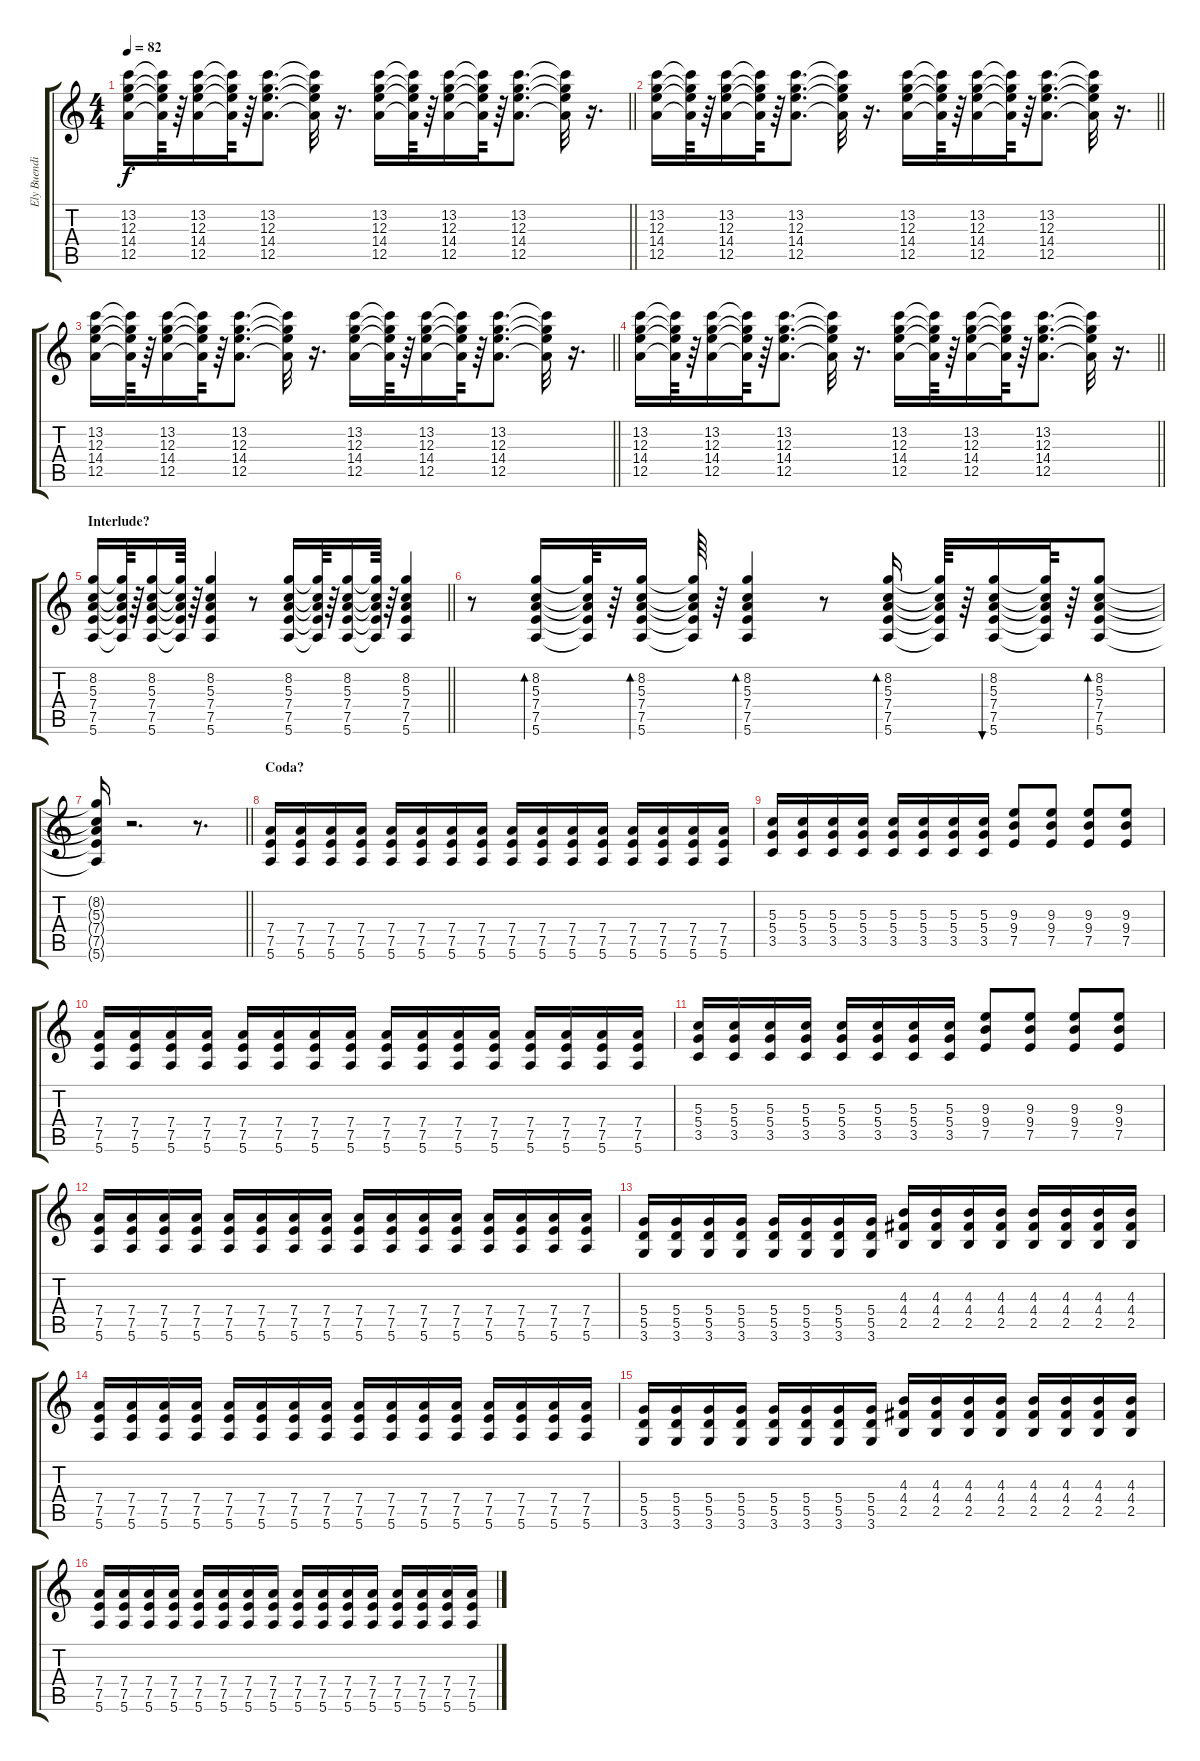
\track ("Ely Buendia(Rhythm)" "Ely Buendi") {instrument overdrivenguitar}
\staff {score tabs}
\tuning (E4 B3 G3 D3 A2 E2) {hide}
\ts (4 4)
\section ("" "")
\tempo 82
\clef g2
\barLineRight lightlight
\ks c
(13.2 12.3 14.4 12.5).16{dy f volume 13 balance 5 instrument overdrivenguitar} (13.2{t} 12.3{t} 14.4{t} 12.5{t}).64 r.64 (13.2 12.3 14.4 12.5).16 (13.2{t} 12.3{t} 14.4{t} 12.5{t}).64 r.64 (13.2 12.3 14.4 12.5).8{d} (13.2{t} 12.3{t} 14.4{t} 12.5{t}).32 r.16{d} (13.2 12.3 14.4 12.5).16 (13.2{t} 12.3{t} 14.4{t} 12.5{t}).64 r.64 (13.2 12.3 14.4 12.5).16 (13.2{t} 12.3{t} 14.4{t} 12.5{t}).64 r.64 (13.2 12.3 14.4 12.5).8{d} (13.2{t} 12.3{t} 14.4{t} 12.5{t}).32 r.16{d} |
\barLineRight lightlight
(13.2 12.3 14.4 12.5).16 (13.2{t} 12.3{t} 14.4{t} 12.5{t}).64 r.64 (13.2 12.3 14.4 12.5).16 (13.2{t} 12.3{t} 14.4{t} 12.5{t}).64 r.64 (13.2 12.3 14.4 12.5).8{d} (13.2{t} 12.3{t} 14.4{t} 12.5{t}).32 r.16{d} (13.2 12.3 14.4 12.5).16 (13.2{t} 12.3{t} 14.4{t} 12.5{t}).64 r.64 (13.2 12.3 14.4 12.5).16 (13.2{t} 12.3{t} 14.4{t} 12.5{t}).64 r.64 (13.2 12.3 14.4 12.5).8{d} (13.2{t} 12.3{t} 14.4{t} 12.5{t}).32 r.16{d} |
\barLineRight lightlight
(13.2 12.3 14.4 12.5).16 (13.2{t} 12.3{t} 14.4{t} 12.5{t}).64 r.64 (13.2 12.3 14.4 12.5).16 (13.2{t} 12.3{t} 14.4{t} 12.5{t}).64 r.64 (13.2 12.3 14.4 12.5).8{d} (13.2{t} 12.3{t} 14.4{t} 12.5{t}).32 r.16{d} (13.2 12.3 14.4 12.5).16 (13.2{t} 12.3{t} 14.4{t} 12.5{t}).64 r.64 (13.2 12.3 14.4 12.5).16 (13.2{t} 12.3{t} 14.4{t} 12.5{t}).64 r.64 (13.2 12.3 14.4 12.5).8{d} (13.2{t} 12.3{t} 14.4{t} 12.5{t}).32 r.16{d} |
\barLineRight lightlight
(13.2 12.3 14.4 12.5).16 (13.2{t} 12.3{t} 14.4{t} 12.5{t}).64 r.64 (13.2 12.3 14.4 12.5).16 (13.2{t} 12.3{t} 14.4{t} 12.5{t}).64 r.64 (13.2 12.3 14.4 12.5).8{d} (13.2{t} 12.3{t} 14.4{t} 12.5{t}).32 r.16{d} (13.2 12.3 14.4 12.5).16 (13.2{t} 12.3{t} 14.4{t} 12.5{t}).64 r.64 (13.2 12.3 14.4 12.5).16 (13.2{t} 12.3{t} 14.4{t} 12.5{t}).64 r.64 (13.2 12.3 14.4 12.5).8{d} (13.2{t} 12.3{t} 14.4{t} 12.5{t}).32 r.16{d} |
\section ("" "Interlude?")
\barLineRight lightlight
(8.2 5.3 7.4 7.5 5.6).16{volume 13 balance 5 instrument overdrivenguitar} (8.2{t} 5.3{t} 7.4{t} 7.5{t} 5.6{t}).64 r.64 (8.2 5.3 7.4 7.5 5.6).16 (8.2{t} 5.3{t} 7.4{t} 7.5{t} 5.6{t}).64 r.64 (8.2 5.3 7.4 7.5 5.6).4 r.8 (8.2 5.3 7.4 7.5 5.6).16 (8.2{t} 5.3{t} 7.4{t} 7.5{t} 5.6{t}).64 r.64 (8.2 5.3 7.4 7.5 5.6).16 (8.2{t} 5.3{t} 7.4{t} 7.5{t} 5.6{t}).64 r.64 (8.2 5.3 7.4 7.5 5.6).4 |
r.8 (8.2 5.3 7.4 7.5 5.6).16{bd 30} (8.2{t} 5.3{t} 7.4{t} 7.5{t} 5.6{t}).64 r.64 (8.2 5.3 7.4 7.5 5.6).16{bd 30} (8.2{t} 5.3{t} 7.4{t} 7.5{t} 5.6{t}).64 r.64 (8.2 5.3 7.4 7.5 5.6).4{bd 30} r.8 (8.2 5.3 7.4 7.5 5.6).16{bd 30} (8.2{t} 5.3{t} 7.4{t} 7.5{t} 5.6{t}).64 r.64 (8.2 5.3 7.4 7.5 5.6).16{bu 30} (8.2{t} 5.3{t} 7.4{t} 7.5{t} 5.6{t}).64 r.64 (8.2 5.3 7.4 7.5 5.6).8{bd 30} |
\barLineRight lightlight
(8.2{t} 5.3{t} 7.4{t} 7.5{t} 5.6{t}).16 r.2{d} r.8{d} |
\section ("" "Coda?")
(7.4 7.5 5.6).16{volume 13 balance 11 instrument overdrivenguitar} (7.4 7.5 5.6).16 (7.4 7.5 5.6).16 (7.4 7.5 5.6).16 (7.4 7.5 5.6).16 (7.4 7.5 5.6).16 (7.4 7.5 5.6).16 (7.4 7.5 5.6).16 (7.4 7.5 5.6).16 (7.4 7.5 5.6).16 (7.4 7.5 5.6).16 (7.4 7.5 5.6).16 (7.4 7.5 5.6).16 (7.4 7.5 5.6).16 (7.4 7.5 5.6).16 (7.4 7.5 5.6).16 |
(5.3 5.4 3.5).16 (5.3 5.4 3.5).16 (5.3 5.4 3.5).16 (5.3 5.4 3.5).16 (5.3 5.4 3.5).16 (5.3 5.4 3.5).16 (5.3 5.4 3.5).16 (5.3 5.4 3.5).16 (9.3 9.4 7.5).8 (9.3 9.4 7.5).8 (9.3 9.4 7.5).8 (9.3 9.4 7.5).8 |
(7.4 7.5 5.6).16 (7.4 7.5 5.6).16 (7.4 7.5 5.6).16 (7.4 7.5 5.6).16 (7.4 7.5 5.6).16 (7.4 7.5 5.6).16 (7.4 7.5 5.6).16 (7.4 7.5 5.6).16 (7.4 7.5 5.6).16 (7.4 7.5 5.6).16 (7.4 7.5 5.6).16 (7.4 7.5 5.6).16 (7.4 7.5 5.6).16 (7.4 7.5 5.6).16 (7.4 7.5 5.6).16 (7.4 7.5 5.6).16 |
(5.3 5.4 3.5).16 (5.3 5.4 3.5).16 (5.3 5.4 3.5).16 (5.3 5.4 3.5).16 (5.3 5.4 3.5).16 (5.3 5.4 3.5).16 (5.3 5.4 3.5).16 (5.3 5.4 3.5).16 (9.3 9.4 7.5).8 (9.3 9.4 7.5).8 (9.3 9.4 7.5).8 (9.3 9.4 7.5).8 |
(7.4 7.5 5.6).16 (7.4 7.5 5.6).16 (7.4 7.5 5.6).16 (7.4 7.5 5.6).16 (7.4 7.5 5.6).16 (7.4 7.5 5.6).16 (7.4 7.5 5.6).16 (7.4 7.5 5.6).16 (7.4 7.5 5.6).16 (7.4 7.5 5.6).16 (7.4 7.5 5.6).16 (7.4 7.5 5.6).16 (7.4 7.5 5.6).16 (7.4 7.5 5.6).16 (7.4 7.5 5.6).16 (7.4 7.5 5.6).16 |
(5.4 5.5 3.6).16 (5.4 5.5 3.6).16 (5.4 5.5 3.6).16 (5.4 5.5 3.6).16 (5.4 5.5 3.6).16 (5.4 5.5 3.6).16 (5.4 5.5 3.6).16 (5.4 5.5 3.6).16 (4.3 4.4 2.5).16 (4.3 4.4 2.5).16 (4.3 4.4 2.5).16 (4.3 4.4 2.5).16 (4.3 4.4 2.5).16 (4.3 4.4 2.5).16 (4.3 4.4 2.5).16 (4.3 4.4 2.5).16 |
(7.4 7.5 5.6).16 (7.4 7.5 5.6).16 (7.4 7.5 5.6).16 (7.4 7.5 5.6).16 (7.4 7.5 5.6).16 (7.4 7.5 5.6).16 (7.4 7.5 5.6).16 (7.4 7.5 5.6).16 (7.4 7.5 5.6).16 (7.4 7.5 5.6).16 (7.4 7.5 5.6).16 (7.4 7.5 5.6).16 (7.4 7.5 5.6).16 (7.4 7.5 5.6).16 (7.4 7.5 5.6).16 (7.4 7.5 5.6).16 |
(5.4 5.5 3.6).16 (5.4 5.5 3.6).16 (5.4 5.5 3.6).16 (5.4 5.5 3.6).16 (5.4 5.5 3.6).16 (5.4 5.5 3.6).16 (5.4 5.5 3.6).16 (5.4 5.5 3.6).16 (4.3 4.4 2.5).16 (4.3 4.4 2.5).16 (4.3 4.4 2.5).16 (4.3 4.4 2.5).16 (4.3 4.4 2.5).16 (4.3 4.4 2.5).16 (4.3 4.4 2.5).16 (4.3 4.4 2.5).16 |
(7.4 7.5 5.6).16 (7.4 7.5 5.6).16 (7.4 7.5 5.6).16 (7.4 7.5 5.6).16 (7.4 7.5 5.6).16 (7.4 7.5 5.6).16 (7.4 7.5 5.6).16 (7.4 7.5 5.6).16 (7.4 7.5 5.6).16 (7.4 7.5 5.6).16 (7.4 7.5 5.6).16 (7.4 7.5 5.6).16 (7.4 7.5 5.6).16 (7.4 7.5 5.6).16 (7.4 7.5 5.6).16 (7.4 7.5 5.6).16
